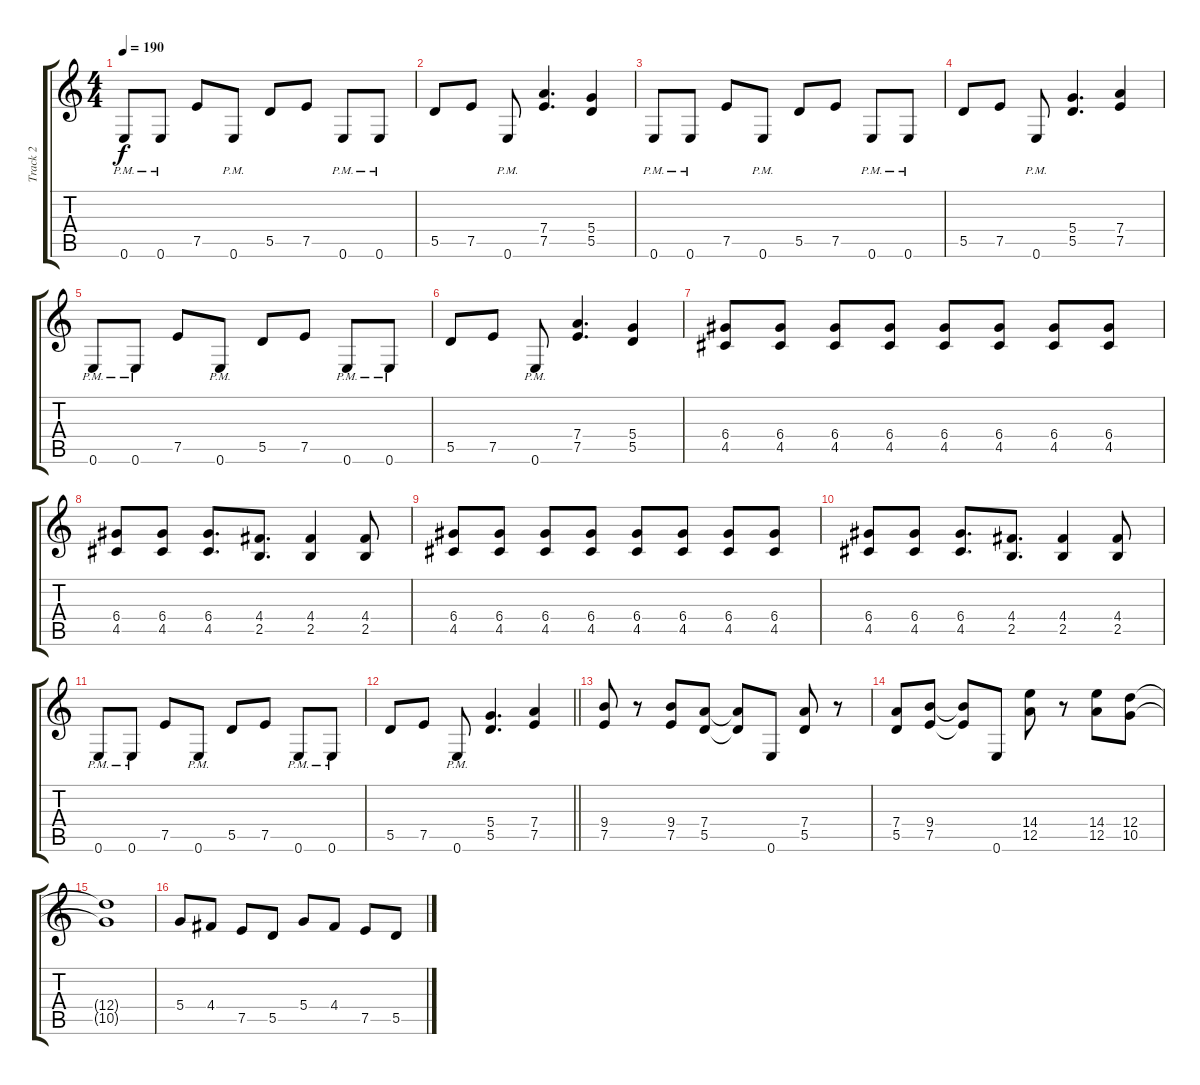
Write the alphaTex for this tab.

\track ("Track 2" "Track 2") {instrument distortionguitar}
\staff {score tabs}
\tuning (E4 B3 G3 D3 A2 E2) {hide}
\ts (4 4)
\tempo 190
\clef g2
\ks c
0.6{pm}.8{dy f} 0.6{pm}.8 7.5.8 0.6{pm}.8 5.5.8 7.5.8 0.6{pm}.8 0.6{pm}.8 |
5.5.8 7.5.8 0.6{pm}.8 (7.4 7.5).4{d} (5.4 5.5).4 |
0.6{pm}.8 0.6{pm}.8 7.5.8 0.6{pm}.8 5.5.8 7.5.8 0.6{pm}.8 0.6{pm}.8 |
5.5.8 7.5.8 0.6{pm}.8 (5.4 5.5).4{d} (7.4 7.5).4 |
0.6{pm}.8 0.6{pm}.8 7.5.8 0.6{pm}.8 5.5.8 7.5.8 0.6{pm}.8 0.6{pm}.8 |
5.5.8 7.5.8 0.6{pm}.8 (7.4 7.5).4{d} (5.4 5.5).4 |
(6.4 4.5).8 (6.4 4.5).8 (6.4 4.5).8 (6.4 4.5).8 (6.4 4.5).8 (6.4 4.5).8 (6.4 4.5).8 (6.4 4.5).8 |
(6.4 4.5).8 (6.4 4.5).8 (6.4 4.5).8{d} (4.4 2.5).8{d} (4.4 2.5).4 (4.4 2.5).8 |
(6.4 4.5).8 (6.4 4.5).8 (6.4 4.5).8 (6.4 4.5).8 (6.4 4.5).8 (6.4 4.5).8 (6.4 4.5).8 (6.4 4.5).8 |
(6.4 4.5).8 (6.4 4.5).8 (6.4 4.5).8{d} (4.4 2.5).8{d} (4.4 2.5).4 (4.4 2.5).8 |
0.6{pm}.8 0.6{pm}.8 7.5.8 0.6{pm}.8 5.5.8 7.5.8 0.6{pm}.8 0.6{pm}.8 |
\barLineRight lightlight
5.5.8 7.5.8 0.6{pm}.8 (5.4 5.5).4{d} (7.4 7.5).4 |
(9.4 7.5).8 r.8 (9.4 7.5).8 (7.4 5.5).8 (7.4{t} 5.5{t}).8 0.6.8 (7.4 5.5).8 r.8 |
(7.4 5.5).8 (9.4 7.5).8 (9.4{t} 7.5{t}).8 0.6.8 (14.4 12.5).8 r.8 (14.4 12.5).8 (12.4 10.5).8 |
(12.4{t} 10.5{t}).1 |
5.4.8 4.4.8 7.5.8 5.5.8 5.4.8 4.4.8 7.5.8 5.5.8
